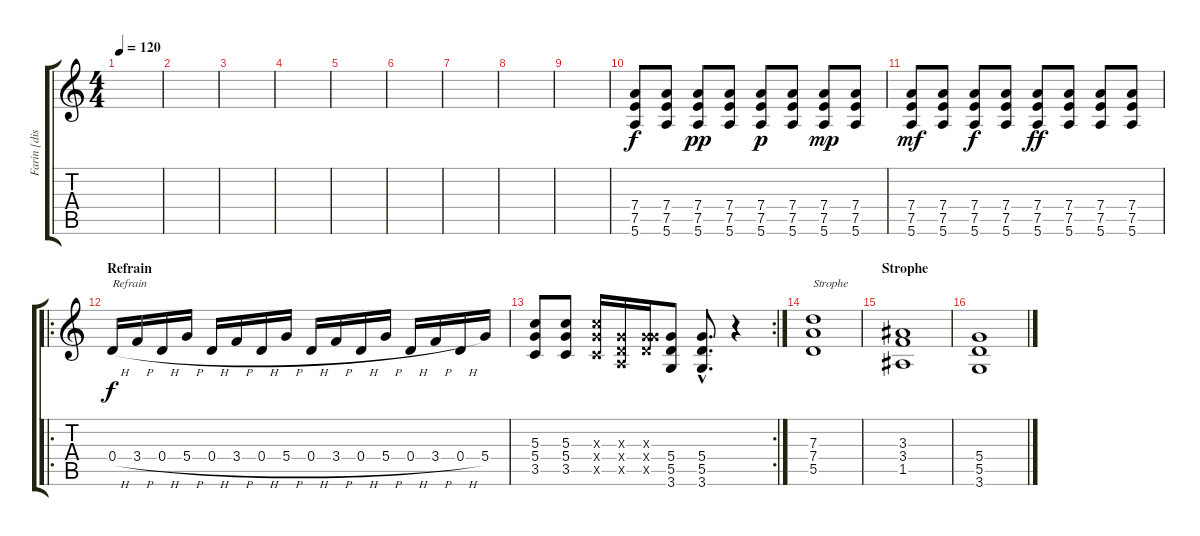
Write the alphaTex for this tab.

\track ("Farin [distored]" "Farin [dis") {instrument overdrivenguitar}
\staff {score tabs}
\tuning (E4 B3 G3 D3 A2 E2) {hide}
\ts (4 4)
\tempo 120
\clef g2
\ks c
|
|
|
|
|
|
|
|
|
(7.4 7.5 5.6).8 (7.4 7.5 5.6).8 (7.4 7.5 5.6).8{dy pp} (7.4 7.5 5.6).8 (7.4 7.5 5.6).8{dy p} (7.4 7.5 5.6).8 (7.4 7.5 5.6).8{dy mp} (7.4 7.5 5.6).8 |
(7.4 7.5 5.6).8{dy mf} (7.4 7.5 5.6).8 (7.4 7.5 5.6).8{dy f} (7.4 7.5 5.6).8 (7.4 7.5 5.6).8{dy ff} (7.4 7.5 5.6).8 (7.4 7.5 5.6).8 (7.4 7.5 5.6).8 |
\ro
\section ("" "Refrain")
0.4{h}.16{txt "Refrain" dy f} 3.4{h}.16 0.4{h}.16 5.4{h}.16 0.4{h}.16 3.4{h}.16 0.4{h}.16 5.4{h}.16 0.4{h}.16 3.4{h}.16 0.4{h}.16 5.4{h}.16 0.4{h}.16 3.4{h}.16 0.4{h}.16 5.4.16 |
\rc 2
(5.3 5.4 3.5).8 (5.3 5.4 3.5).8 (5.3{x} 5.4{x} 3.5{x}).16 (0.3{x} 0.4{x} 0.5{x}).16 (0.3{x} 5.4{x} 5.5{x}).16 (5.4 5.5 3.6).8 (5.4{hac} 5.5{hac} 3.6{hac}).8{d} r.4 |
(7.3 7.4 5.5).1{txt "Strophe"} |
\section ("" "Strophe")
(3.3 3.4 1.5).1 |
(5.4 5.5 3.6).1
